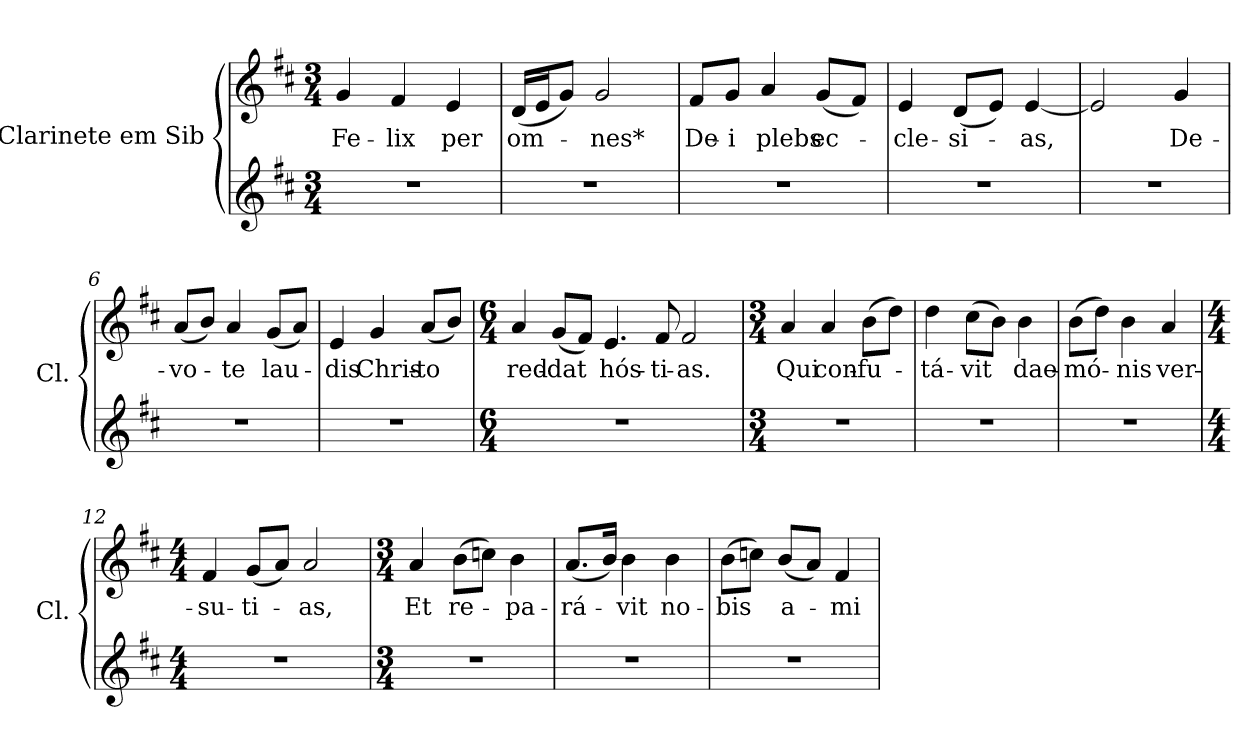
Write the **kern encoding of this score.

**kern	**kern	**text
*part2	*part1	*part1
*staff2	*staff1	*staff1
*I"Clarinete em Sib	*I"Clarinete em Sib	*
*I'Cl.	*I'Cl.	*
!!LO:PB:g=z
*clefG2	*clefG2	*
*ITrd1c2	*ITrd1c2	*
*k[]	*k[]	*
*C:	*C:	*
*M3/4	*M3/4	*
*MM46	*MM46	*
=1	=1	=1
!LO:N:vis=1	!	!
!	!	!LO:LY:b:color=#000000
2.r	4fi/	Fe-
!	!	!LO:LY:b:color=#000000
.	4ei/	-lix
!	!	!LO:LY:b:color=#000000
.	4di/	per
=2	=2	=2
!LO:N:vis=1	!	!
!	!	!LO:LY:b:color=#000000
2.r	(16ci/LL	om-
.	16di/J	.
.	8fi/J)	.
!	!	!LO:LY:b:color=#000000
.	2fi/	-nes*
=3	=3	=3
!LO:N:vis=1	!	!
!	!	!LO:LY:b:color=#000000
2.r	8ei/L	De-
!	!	!LO:LY:b:color=#000000
.	8fi/J	-i
!	!	!LO:LY:b:color=#000000
.	4gi/	plebs
!	!	!LO:LY:b:color=#000000
.	(8fi/L	ec-
.	8ei/J)	.
=4	=4	=4
!LO:N:vis=1	!	!
!	!	!LO:LY:b:color=#000000
2.r	4di/	-cle-
!	!	!LO:LY:b:color=#000000
.	(8ci/L	-si-
.	8di/J)	.
!	!	!LO:LY:b:color=#000000
.	[4di/	-as,
=5	=5	=5
!LO:N:vis=1	!	!
2.r	2di/]	.
!	!	!LO:LY:b:color=#000000
.	4fi/	De-
=6	=6	=6
!LO:N:vis=1	!	!
!	!	!LO:LY:b:color=#000000
2.r	(8gi/L	-vo-
.	8ai/J)	.
!	!	!LO:LY:b:color=#000000
.	4gi/	-te
!	!	!LO:LY:b:color=#000000
.	(8fi/L	lau-
.	8gi/J)	.
=7	=7	=7
!LO:N:vis=1	!	!
!	!	!LO:LY:b:color=#000000
2.r	4di/	-dis
!	!	!LO:LY:b:color=#000000
.	4fi/	Chris-
!	!	!LO:LY:b:color=#000000
.	(8gi/L	-to
.	8ai/J)	.
!!LO:LB:g=z
=8	=8	=8
*M6/4	*M6/4	*
!LO:N:vis=1	!	!
!	!	!LO:LY:b:color=#000000
1.r	4gi/	red-
!	!	!LO:LY:b:color=#000000
.	(8fi/L	-dat
.	8ei/J)	.
!	!	!LO:LY:b:color=#000000
.	4.di/	hós-
!	!	!LO:LY:b:color=#000000
.	8ei/	-ti-
!	!	!LO:LY:b:color=#000000
.	2ei/	-as.
=9	=9	=9
*M3/4	*M3/4	*
!LO:N:vis=1	!	!
!	!	!LO:LY:b:color=#000000
2.r	4gi/	Qui
!	!	!LO:LY:b:color=#000000
.	4gi/	con-
!	!	!LO:LY:b:color=#000000
.	(8ai\L	-fu-
.	8cci\J)	.
=10	=10	=10
!LO:N:vis=1	!	!
!	!	!LO:LY:b:color=#000000
2.r	4cci\	-tá-
!	!	!LO:LY:b:color=#000000
.	(8bi\L	-vit
.	8ai\J)	.
!	!	!LO:LY:b:color=#000000
.	4ai\	dae-
=11	=11	=11
!LO:N:vis=1	!	!
!	!	!LO:LY:b:color=#000000
2.r	(8ai\L	-mó-
.	8cci\J)	.
!	!	!LO:LY:b:color=#000000
.	4ai\	-nis
!	!	!LO:LY:b:color=#000000
.	4gi/	ver-
=12	=12	=12
*M4/4	*M4/4	*
!	!	!LO:LY:b:color=#000000
1r	4ei/	-su-
!	!	!LO:LY:b:color=#000000
.	(8fi/L	-ti-
.	8gi/J)	.
!	!	!LO:LY:b:color=#000000
.	2gi/	-as,
!!LO:LB:g=z
=13	=13	=13
*M3/4	*M3/4	*
!LO:N:vis=1	!	!
!	!	!LO:LY:b:color=#000000
2.r	4gi/	Et
!	!	!LO:LY:b:color=#000000
.	(8ai\L	re-
.	8b-Xi\J)	.
!	!	!LO:LY:b:color=#000000
.	4ai\	-pa-
=14	=14	=14
!LO:N:vis=1	!	!
!	!	!LO:LY:b:color=#000000
2.r	(8.gi/L	-rá-
.	16ai/Jk)	.
!	!	!LO:LY:b:color=#000000
.	4ai\	-vit
!	!	!LO:LY:b:color=#000000
.	4ai\	no-
=15	=15	=15
!LO:N:vis=1	!	!
!	!	!LO:LY:b:color=#000000
2.r	(8ai\L	-bis
.	8b-Xi\J)	.
!	!	!LO:LY:b:color=#000000
.	(8ai/L	a-
.	8gi/J)	.
!	!	!LO:LY:b:color=#000000
.	4ei/	-mi-
=	=	=
*-	*-	*-
